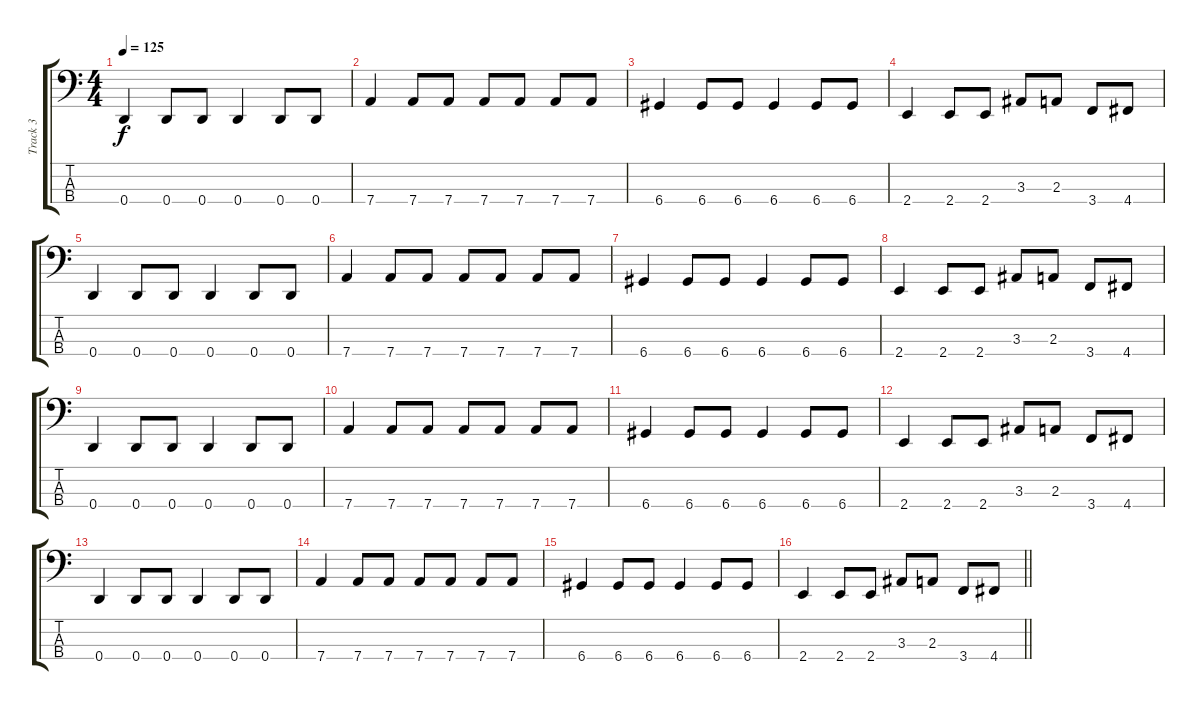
\track ("Track 3" "Track 3") {instrument slapbass1}
\staff {score tabs}
\tuning (F2 C2 G1 D1) {hide}
\ts (4 4)
\tempo 125
\clef f4
\ks c
0.4.4{dy f} 0.4.8 0.4.8 0.4.4 0.4.8 0.4.8 |
7.4.4 7.4.8 7.4.8 7.4.8 7.4.8 7.4.8 7.4.8 |
6.4.4 6.4.8 6.4.8 6.4.4 6.4.8 6.4.8 |
2.4.4 2.4.8 2.4.8 3.3.8 2.3.8 3.4.8 4.4.8 |
0.4.4 0.4.8 0.4.8 0.4.4 0.4.8 0.4.8 |
7.4.4 7.4.8 7.4.8 7.4.8 7.4.8 7.4.8 7.4.8 |
6.4.4 6.4.8 6.4.8 6.4.4 6.4.8 6.4.8 |
2.4.4 2.4.8 2.4.8 3.3.8 2.3.8 3.4.8 4.4.8 |
0.4.4 0.4.8 0.4.8 0.4.4 0.4.8 0.4.8 |
7.4.4 7.4.8 7.4.8 7.4.8 7.4.8 7.4.8 7.4.8 |
6.4.4 6.4.8 6.4.8 6.4.4 6.4.8 6.4.8 |
2.4.4 2.4.8 2.4.8 3.3.8 2.3.8 3.4.8 4.4.8 |
0.4.4 0.4.8 0.4.8 0.4.4 0.4.8 0.4.8 |
7.4.4 7.4.8 7.4.8 7.4.8 7.4.8 7.4.8 7.4.8 |
6.4.4 6.4.8 6.4.8 6.4.4 6.4.8 6.4.8 |
\barLineRight lightlight
2.4.4 2.4.8 2.4.8 3.3.8 2.3.8 3.4.8 4.4.8
